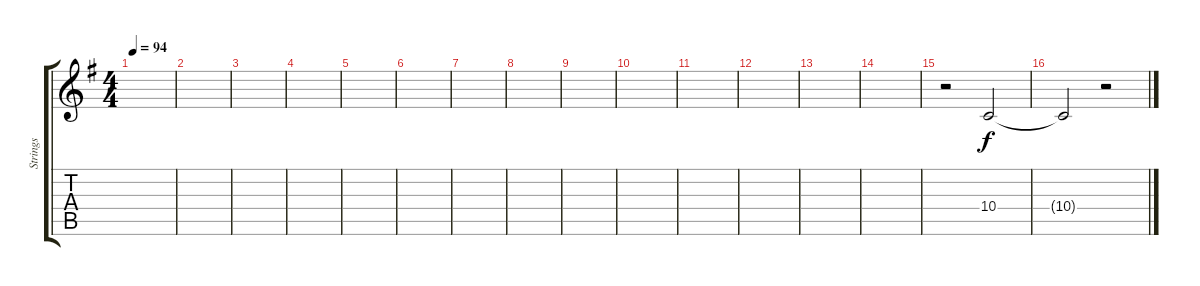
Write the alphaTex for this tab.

\track ("Strings" "Strings") {instrument stringensemble1}
\staff {score tabs}
\tuning (E4 B3 G3 D3 A2 E2) {hide}
\ts (4 4)
\tempo 94
\clef g2
\ks g
|
|
|
|
|
|
|
|
|
|
|
|
|
|
r.2{instrument reversecymbal} 10.4.2 |
10.4{t}.2 r.2
